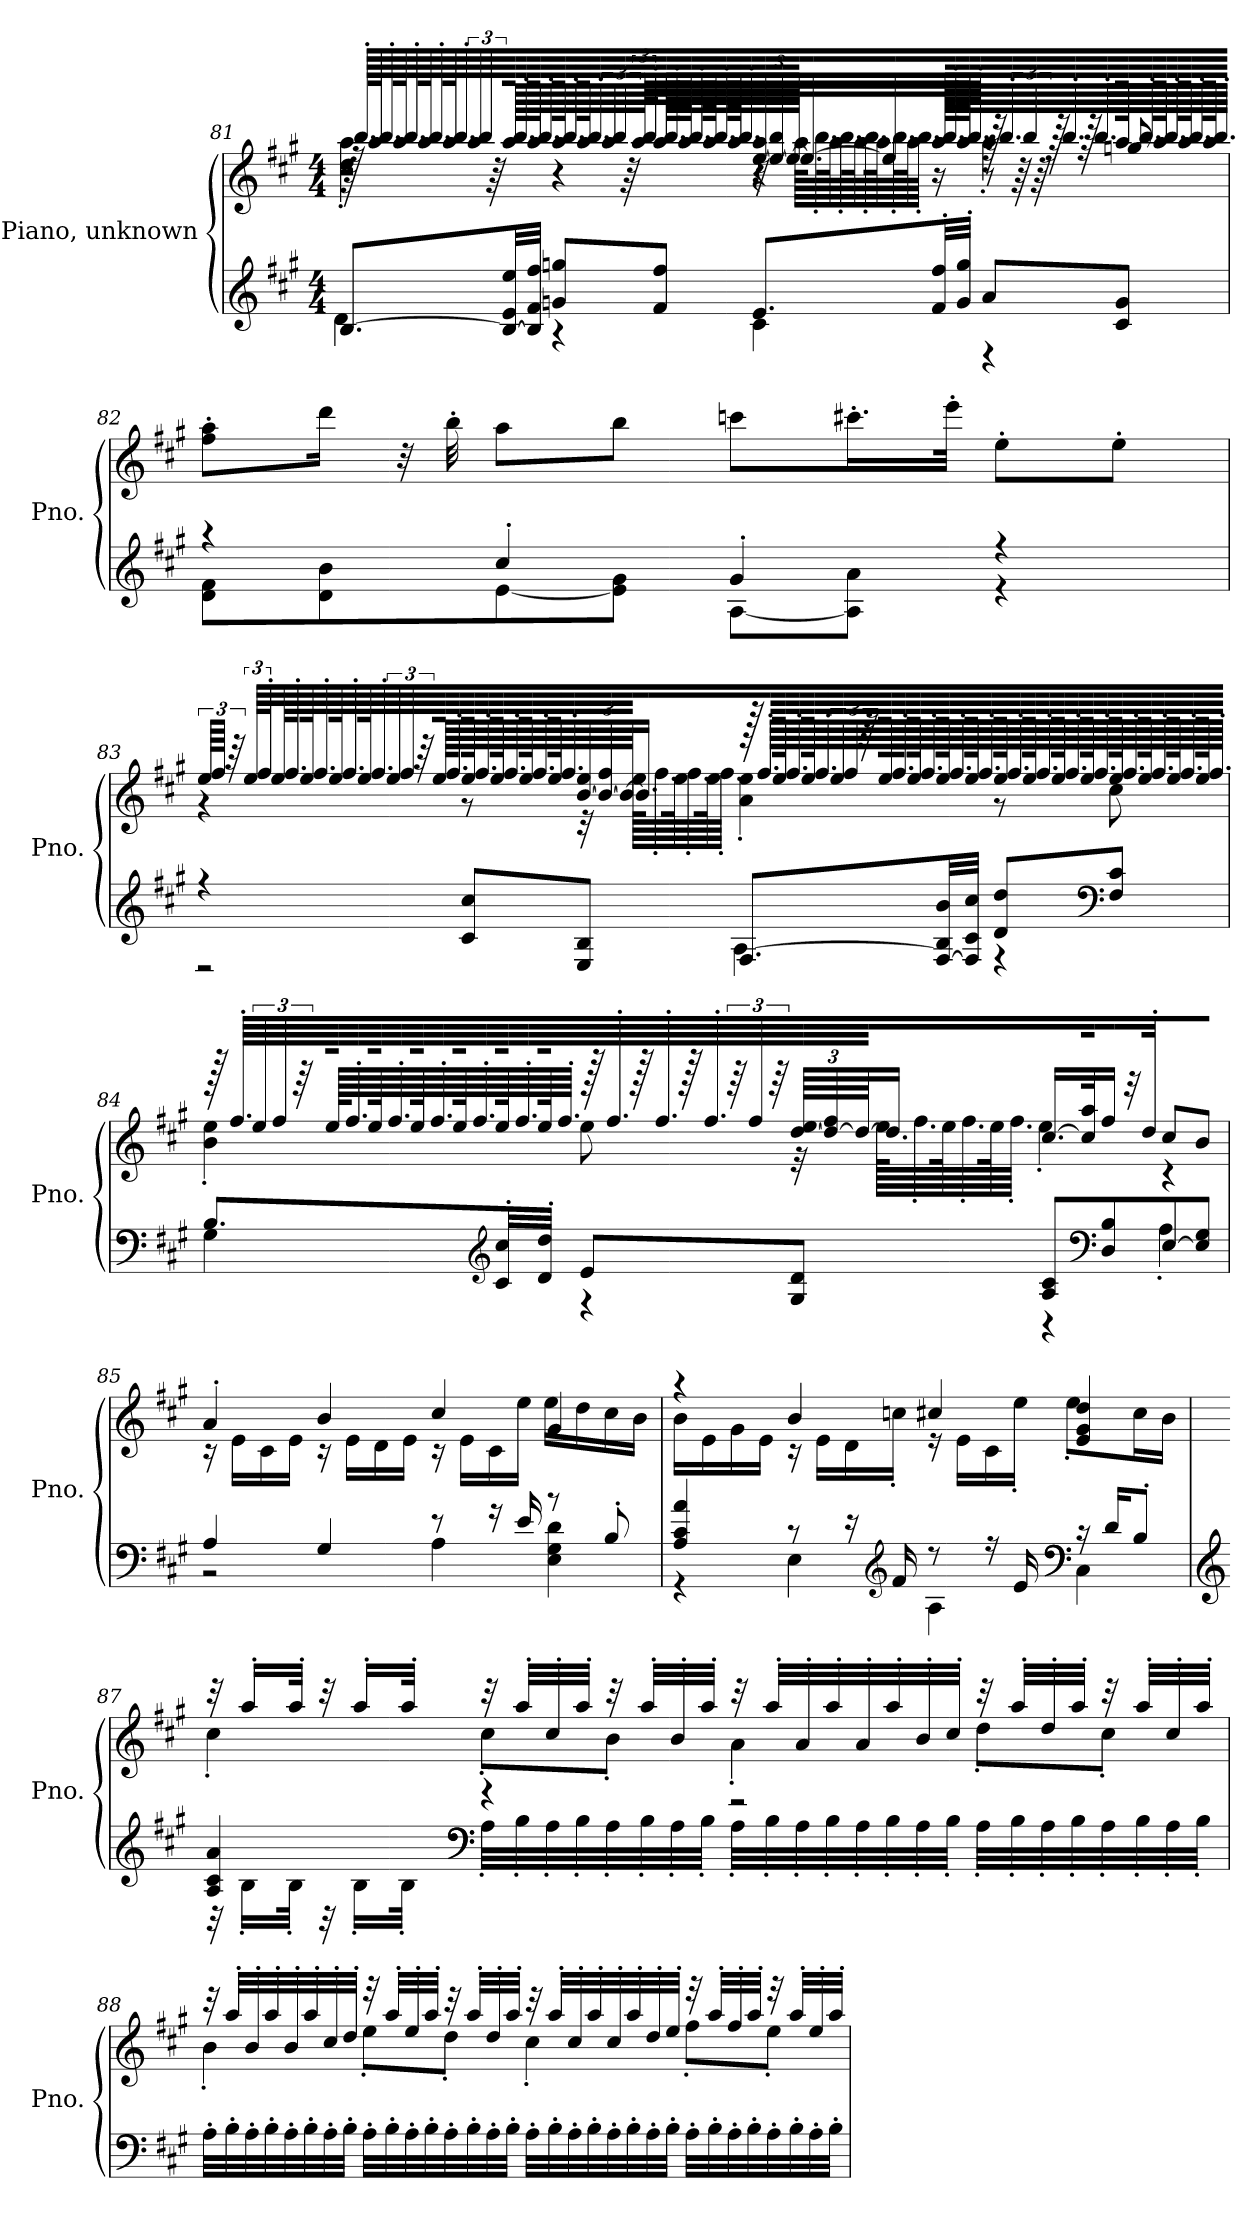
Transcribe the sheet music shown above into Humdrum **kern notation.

**kern	**kern
*part1	*part1
*staff2	*staff1
*I"Piano, unknown	*
*I'Pno.	*
!!LO:LB:g=z
*clefG2	*clefG2
*k[f#c#g#]	*k[f#c#g#]
*M4/4	*M4/4
=81	=81
*^	*^
*	*	*	*^
[8.B/L	4d\	128r	4dd\' 4aa\'	2r
.	.	64.bb'/LLLL	.	.
.	.	128aa/K	.	.
.	.	64.bb'/	.	.
.	.	128aa/K	.	.
.	.	64.bb'/	.	.
.	.	128aa/K	.	.
.	.	64.bb'/	.	.
.	.	128aa/K	.	.
.	.	64.bb'/	.	.
.	.	96aa/	.	.
.	.	96bb/JJJJ	.	.
.	.	96r	.	.
32B/_ 32e/ 32ee/LL	.	128aa/KLLLL	.	.
.	.	64.bb'/	.	.
32B/] 32f#/ 32ff#/JJJ	.	128aa/K	.	.
.	.	64.bb'/	.	.
8gn/ 8ggn/L	4r	128aa/K	4r	.
.	.	64.bb'/	.	.
.	.	128aa/K	.	.
.	.	64.bb'/	.	.
.	.	96aa/	.	.
.	.	96bb/JJJJ	.	.
.	.	96r	.	.
.	.	96aa/KLLL	.	.
.	.	48bb'/	.	.
8f#/ 8ff#/J	.	128aa/KL	.	.
.	.	64.bb'/	.	.
.	.	128aa/K	.	.
.	.	64.bb'/	.	.
.	.	128aa/K	.	.
.	.	64.bb'/	.	.
.	.	128aa/K	.	.
.	.	64.bb'/	.	.
*	*	*Xbrackettup	*	*
8.e/L	4c#\	[96ee/ 96aa/	32r	4r
.	.	96ee/_ 96bb/	.	.
.	.	96ee/JJ_	.	.
.	.	16.ee/_	128aa\KLLLL	.
.	.	.	64.bb'\	.
.	.	.	128aa\K	.
.	.	.	64.bb'\	.
.	.	.	128aa\K	.
.	.	.	64.bb'\	.
.	.	16ee/]	128aa\K	.
.	.	.	64.bb'\	.
.	.	.	128aa\K	.
.	.	.	64.bb'\JJJJ	.
32f#/' 32ff#/'LL	.	128aa/KLL	16r	.
.	.	64.bb'/	.	.
32g/' 32gg/'JJJ	.	128aa/K	.	.
.	.	64.bb'/JJJJ	.	.
8a/L	4r	128r	4aa'\	8r
.	.	64.bb'/	.	.
*	*	*brackettup	*	*
.	.	96r	.	.
.	.	96bb/	.	.
.	.	96r	.	.
.	.	128r	.	.
.	.	64.bb'/	.	.
.	.	128r	.	.
.	.	64.bb'/LLLL	.	.
8c#/ 8g/J	.	128aa/K	.	8ggn/
.	.	64.bb'/	.	.
.	.	128aa/K	.	.
.	.	64.bb'/	.	.
.	.	128aa/K	.	.
.	.	64.bb'/	.	.
.	.	128aa/K	.	.
.	.	64.bb'/JJJJ	.	.
*	*	*v	*v	*v
!!LO:LB:g=z
=82	=82	=82
4r	8d\ 8f#\L	8ff#\' 8aa\'L
.	8d\ 8b\	16ddd\Jk
.	.	32r
.	.	32bb'\
4cc#'/	[8e\	8aa\L
.	8e\] 8g#\J	8bb\J
4g#'/	[8A\L	8cccn\L
.	8A\] 8a\J	16.ccc#X'\L
.	.	32eee'\JJk
4r	4r	8ee'\L
.	.	8ee'\J
!!LO:LB:g=z
=83	=83	=83
*	*	*^
4r	2r	96ee/LLLL	4r
.	.	96ff#/JJJJ	.
.	.	96r	.
.	.	96ee/KLLL	.
.	.	48ff#'/	.
.	.	128ee/KL	.
.	.	64.ff#'/	.
.	.	128ee/K	.
.	.	64.ff#'/	.
.	.	128ee/K	.
.	.	64.ff#'/	.
.	.	128ee/K	.
.	.	64.ff#'/	.
.	.	96ee/	.
.	.	96ff#/JJJJ	.
.	.	96r	.
.	.	128ee/KLLLL	.
.	.	64.ff#'/	.
8c#/ 8cc#/L	.	128ee/K	8r
.	.	64.ff#'/	.
.	.	128ee/K	.
.	.	64.ff#'/	.
.	.	128ee/K	.
.	.	64.ff#'/	.
.	.	128ee/K	.
.	.	64.ff#'/	.
*	*	*Xbrackettup	*
8E/ 8B/J	.	[96b/ 96ee/	32r
.	.	96b/_ 96ff#/	.
.	.	96b/JJ_	.
.	.	16.b/JJ]	128ee\KLLLL
.	.	.	64.ff#'\
.	.	.	128ee\K
.	.	.	64.ff#'\
.	.	.	128ee\K
.	.	.	64.ff#'\JJJJ
[8.F#/L	4A\	128r	4a\' 4ee\'
.	.	64.ff#'/LLLL	.
.	.	128ee/K	.
.	.	64.ff#'/	.
.	.	128ee/K	.
.	.	64.ff#'/	.
*	*	*brackettup	*
.	.	96ee/	.
.	.	96ff#/JJJJ	.
.	.	96r	.
.	.	128ee/KLLLL	.
.	.	64.ff#'/	.
.	.	128ee/K	.
.	.	64.ff#'/	.
32F#/_ 32B/ 32b/LL	.	128ee/K	.
.	.	64.ff#'/	.
32F#/] 32c#/ 32cc#/JJJ	.	128ee/K	.
.	.	64.ff#'/	.
8d/ 8dd/L	4r	128ee/K	8r
.	.	64.ff#'/	.
.	.	128ee/K	.
.	.	64.ff#'/	.
.	.	128ee/K	.
.	.	64.ff#'/	.
.	.	128ee/K	.
.	.	64.ff#'/	.
*clefF4	*	*	*
8F#/ 8c#/J	.	128ee/K	8cc#\
.	.	64.ff#'/	.
.	.	128ee/K	.
.	.	64.ff#'/	.
.	.	128ee/K	.
.	.	64.ff#'/	.
.	.	128ee/K	.
.	.	64.ff#'/JJJJ	.
!!LO:LB:g=z	!!
=84	=84	=84	=84
8.B/L	4G#\	128r	4b\' 4ee\'
.	.	64.ff#'/LLLL	.
.	.	96ee/	.
.	.	96ff#/JJJJ	.
.	.	96r	.
.	.	128ee/KLLLL	.
.	.	64.ff#'/	.
.	.	128ee/K	.
.	.	64.ff#'/	.
.	.	128ee/K	.
.	.	64.ff#'/	.
.	.	128ee/K	.
.	.	64.ff#'/	.
*clefG2	*	*	*
32c#/' 32cc#/'LL	.	128ee/K	.
.	.	64.ff#'/	.
32d/' 32dd/'JJJ	.	128ee/K	.
.	.	64.ff#'/JJJJ	.
8e/L	4r	128r	8ee\
.	.	64.ff#'/	.
.	.	128r	.
.	.	64.ff#'/	.
.	.	128r	.
.	.	64.ff#'/	.
.	.	96r	.
.	.	96ff#/	.
.	.	96r	.
*	*	*Xbrackettup	*
8G#/ 8d/J	.	[96dd/ 96ee/LLLL	32r
.	.	96dd/_ 96ff#/	.
.	.	96dd/JJ_	.
.	.	16.dd/JJ]	128ee\KLLLL
.	.	.	64.ff#'\
.	.	.	128ee\K
.	.	.	64.ff#'\
.	.	.	128ee\K
.	.	.	64.ff#'\JJJJ
8A/ 8c#/L	4r	[16.cc#/LL	4ee'\
.	.	32cc#/] 32aa/K	.
*clefF4	*	*	*
8D/ 8B/	.	16ff#/JJ	.
.	.	32r	.
.	.	32dd'/	.
[8E/	4A'\	8cc#/L	4r
8E/] 8G#/J	.	8b/J	.
!!LO:LB:g=z	!!
=85	=85	=85	=85
4A/	2r	4a'/	16r
.	.	.	16e\LL
.	.	.	16c#\
.	.	.	16e\JJ
4G#/	.	4b/	16r
.	.	.	16e\LL
.	.	.	16d\
.	.	.	16e\JJ
8r	4A\	4cc#/	16r
.	.	.	16e\LL
16r	.	.	16c#\
16e/	.	.	16ee\JJ
8r	4E\ 4G#\ 4d\	4g#/	16ee\LL
.	.	.	16dd\
8B'/	.	.	16cc#\
.	.	.	16b\JJ
=86	=86	=86	=86
4A/ 4c#/ 4a/	4r	4r	16b\LL
.	.	.	16e\
.	.	.	16g#\
.	.	.	16e\JJ
8r	4E\	4b/	16r
.	.	.	16e\LL
16r	.	.	16d\
*clefG2	*	*	*
16f#/	.	.	16ccn'\JJ
8r	4A\	4cc#X/	16r
.	.	.	16e\LL
16r	.	.	16c#\
16e/	.	.	16ee'\JJ
*clefF4	*	*	*
16r	4C#\	4e/ 4g#/ 4dd/	8ee'\L
16d/KL	.	.	.
8B'/J	.	.	16cc#\L
.	.	.	16b\JJ
!!LO:PB:g=z	!!
=87	=87	=87	=87
*clefG2	*	*	*
4A/ 4c#/ 4a/	32r	32r	4cc#'\
.	16B'\LL	16aa'/LL	.
.	32B'\JJk	32aa'/JJk	.
.	32r	32r	.
.	16B'\LL	16aa'/LL	.
.	32B'\JJk	32aa'/JJk	.
*clefF4	*	*	*
4r	32A'\LLL	32r	8cc#'\L
.	32B'\	32aa'/LLL	.
.	32A'\	32cc#'/	.
.	32B'\	32aa'/JJJ	.
.	32A'\	32r	8b'\J
.	32B'\	32aa'/LLL	.
.	32A'\	32b'/	.
.	32B'\JJJ	32aa'/JJJ	.
2r	32A'\LLL	32r	4a'\
.	32B'\	32aa'/LLL	.
.	32A'\	32a'/	.
.	32B'\	32aa'/	.
.	32A'\	32a'/	.
.	32B'\	32aa'/	.
.	32A'\	32b'/	.
.	32B'\JJJ	32cc#'/JJJ	.
.	32A'\LLL	32r	8dd'\L
.	32B'\	32aa'/LLL	.
.	32A'\	32dd'/	.
.	32B'\	32aa'/JJJ	.
.	32A'\	32r	8cc#'\J
.	32B'\	32aa'/LLL	.
.	32A'\	32cc#'/	.
.	32B'\JJJ	32aa'/JJJ	.
*v	*v	*	*
!!LO:LB:g=z	!!
=88	=88	=88
32A'\LLL	32r	4b'\
32B'\	32aa'/LLL	.
32A'\	32b'/	.
32B'\	32aa'/	.
32A'\	32b'/	.
32B'\	32aa'/	.
32A'\	32cc#'/	.
32B'\JJJ	32dd'/JJJ	.
32A'\LLL	32r	8ee'\L
32B'\	32aa'/LLL	.
32A'\	32ee'/	.
32B'\	32aa'/JJJ	.
32A'\	32r	8dd'\J
32B'\	32aa'/LLL	.
32A'\	32dd'/	.
32B'\JJJ	32aa'/JJJ	.
32A'\LLL	32r	4cc#'\
32B'\	32aa'/LLL	.
32A'\	32cc#'/	.
32B'\	32aa'/	.
32A'\	32cc#'/	.
32B'\	32aa'/	.
32A'\	32dd'/	.
32B'\JJJ	32ee'/JJJ	.
32A'\LLL	32r	8ff#'\L
32B'\	32aa'/LLL	.
32A'\	32ff#'/	.
32B'\	32aa'/JJJ	.
32A'\	32r	8ee'\J
32B'\	32aa'/LLL	.
32A'\	32ee'/	.
32B'\JJJ	32aa'/JJJ	.
*	*v	*v
=	=
*-	*-
